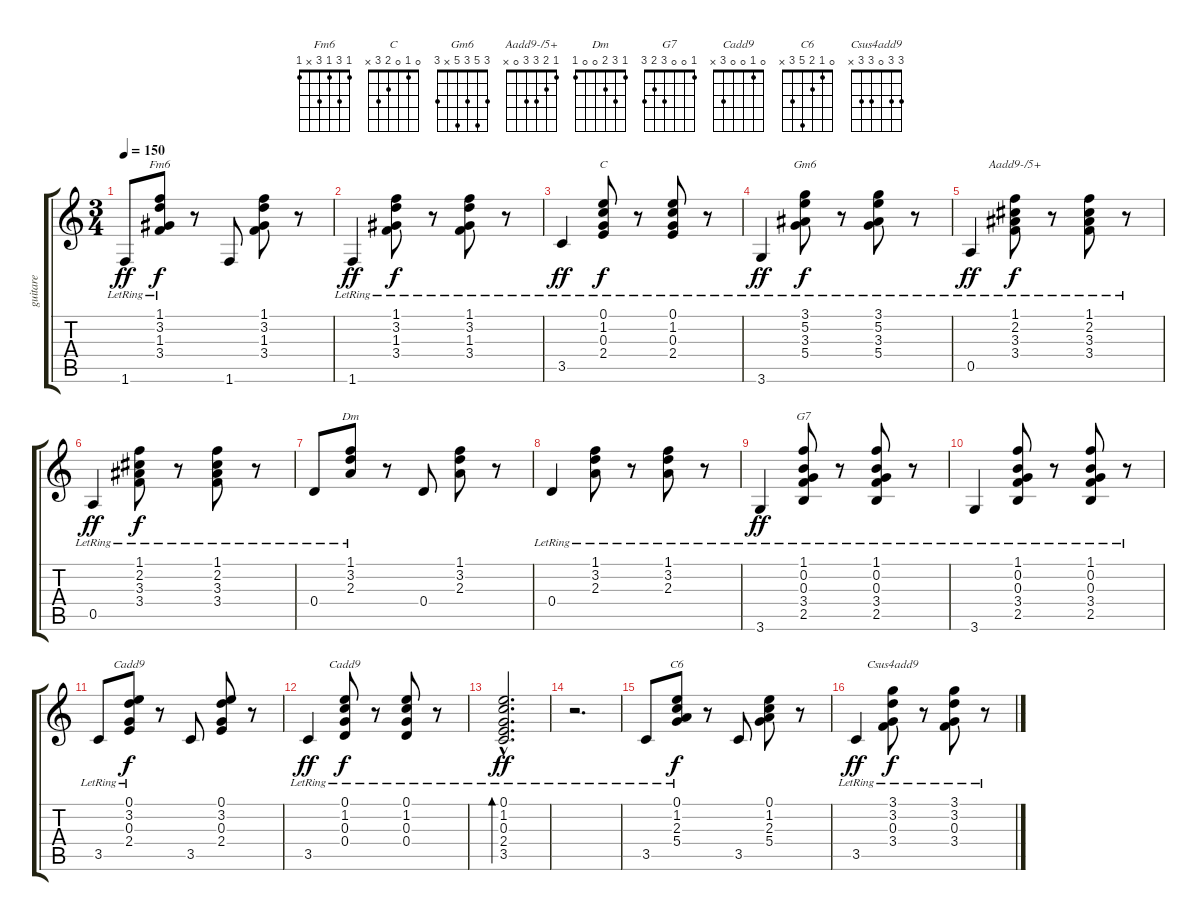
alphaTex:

\track ("guitare" "guitare") {instrument acousticguitarnylon}
\staff {score tabs}
\tuning (E4 B3 G3 D3 A2 E2) {hide}
\chord ("Fm6" 1 3 1 3 x 1)
\chord ("C" 0 1 0 2 3 x)
\chord ("Gm6" 3 5 3 5 x 3)
\chord ("Aadd9-/5+" 1 2 3 3 0 x)
\chord ("Dm" 1 3 2 0 0 1)
\chord ("G7" 1 0 0 3 2 3)
\chord ("Cadd9" 0 3 0 2 3 x)
\chord ("Cadd9" 0 1 0 0 3 x)
\chord ("C6" 0 1 2 5 3 x)
\chord ("Csus4add9" 3 3 0 3 3 x)
\ts (3 4)
\tempo 150
\clef g2
\ks c
1.6{lr}.8{dy ff} (1.1{lr} 3.2{lr} 1.3{lr} 3.4{lr}).8{ch "Fm6" dy f} r.8 1.6.8 (1.1 3.2 1.3 3.4).8 r.8 |
1.6{lr}.4{dy ff} (1.1{lr} 3.2{lr} 1.3{lr} 3.4{lr}).8{dy f} r.8 (1.1{lr} 3.2{lr} 1.3{lr} 3.4{lr}).8 r.8 |
3.5{lr}.4{dy ff} (0.1{lr} 1.2{lr} 0.3{lr} 2.4{lr}).8{ch "C" dy f} r.8 (0.1{lr} 1.2{lr} 0.3{lr} 2.4{lr}).8 r.8 |
3.6{lr}.4{dy ff} (3.1{lr} 5.2{lr} 3.3{lr} 5.4{lr}).8{ch "Gm6" dy f} r.8 (3.1{lr} 5.2{lr} 3.3{lr} 5.4{lr}).8 r.8 |
0.5{lr}.4{dy ff} (1.1{lr} 2.2{lr} 3.3{lr} 3.4{lr}).8{ch "Aadd9-/5+" dy f} r.8 (1.1{lr} 2.2{lr} 3.3{lr} 3.4{lr}).8 r.8 |
0.5{lr}.4{dy ff} (1.1{lr} 2.2{lr} 3.3{lr} 3.4{lr}).8{dy f} r.8 (1.1{lr} 2.2{lr} 3.3{lr} 3.4{lr}).8 r.8 |
0.4{lr}.8 (1.1{lr} 3.2{lr} 2.3{lr}).8{ch "Dm"} r.8 0.4.8 (1.1 3.2 2.3).8 r.8 |
0.4{lr}.4 (1.1{lr} 3.2{lr} 2.3{lr}).8 r.8 (1.1{lr} 3.2{lr} 2.3{lr}).8 r.8 |
3.6{lr}.4{dy ff} (1.1{lr} 0.2{lr} 0.3{lr} 3.4{lr} 2.5{lr}).8{ch "G7"} r.8 (1.1{lr} 0.2{lr} 0.3{lr} 3.4{lr} 2.5{lr}).8 r.8 |
3.6{lr}.4 (1.1{lr} 0.2{lr} 0.3{lr} 3.4{lr} 2.5{lr}).8 r.8 (1.1{lr} 0.2{lr} 0.3{lr} 3.4{lr} 2.5{lr}).8 r.8 |
3.5{lr}.8 (0.1{lr} 3.2{lr} 0.3{lr} 2.4{lr}).8{ch "Cadd9" dy f} r.8 3.5.8 (0.1 3.2 0.3 2.4).8 r.8 |
3.5{lr}.4{dy ff} (0.1{lr} 1.2{lr} 0.3{lr} 0.4{lr}).8{ch "Cadd9" dy f} r.8 (0.1{lr} 1.2{lr} 0.3{lr} 0.4{lr}).8 r.8 |
(0.1{hac lr} 1.2{hac lr} 0.3{hac lr} 2.4{hac lr} 3.5{hac lr}).2{d bd 480 dy ff} |
r.2{d} |
3.5{lr}.8 (0.1{lr} 1.2{lr} 2.3{lr} 5.4{lr}).8{ch "C6" dy f} r.8 3.5.8 (0.1 1.2 2.3 5.4).8 r.8 |
3.5{lr}.4{dy ff} (3.1{lr} 3.2{lr} 0.3{lr} 3.4{lr}).8{ch "Csus4add9" dy f} r.8 (3.1{lr} 3.2{lr} 0.3{lr} 3.4{lr}).8 r.8
